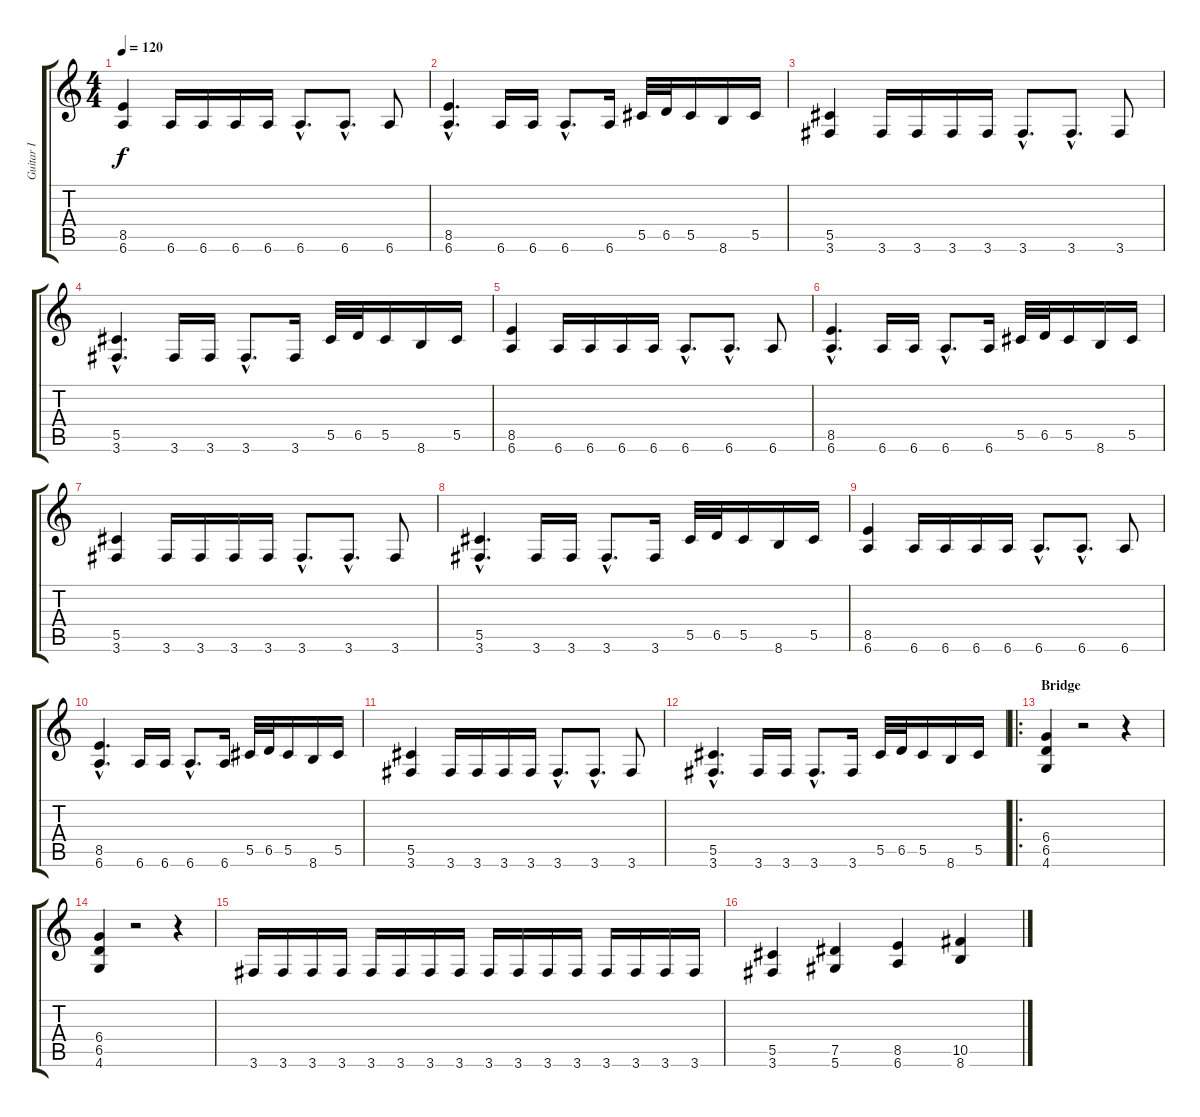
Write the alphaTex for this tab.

\track ("Guitar I" "Guitar I") {instrument distortionguitar}
\staff {score tabs}
\tuning (Eb4 Bb3 Gb3 Db3 Ab2 Eb2) {hide}
\ts (4 4)
\tempo 120
\clef g2
\ks c
(8.5 6.6).4{dy f volume 13} 6.6.16 6.6.16 6.6.16 6.6.16 6.6{hac}.8{d} 6.6{hac}.8{d} 6.6.8 |
(8.5{hac} 6.6{hac}).4{d} 6.6.16 6.6.16 6.6{hac}.8{d} 6.6.16 5.5.32 6.5.32 5.5.16 8.6.16 5.5.16 |
(5.5 3.6).4 3.6.16 3.6.16 3.6.16 3.6.16 3.6{hac}.8{d} 3.6{hac}.8{d} 3.6.8 |
(5.5{hac} 3.6{hac}).4{d} 3.6.16 3.6.16 3.6{hac}.8{d} 3.6.16 5.5.32 6.5.32 5.5.16 8.6.16 5.5.16 |
(8.5 6.6).4{volume 13} 6.6.16 6.6.16 6.6.16 6.6.16 6.6{hac}.8{d} 6.6{hac}.8{d} 6.6.8 |
(8.5{hac} 6.6{hac}).4{d} 6.6.16 6.6.16 6.6{hac}.8{d} 6.6.16 5.5.32 6.5.32 5.5.16 8.6.16 5.5.16 |
(5.5 3.6).4 3.6.16 3.6.16 3.6.16 3.6.16 3.6{hac}.8{d} 3.6{hac}.8{d} 3.6.8 |
(5.5{hac} 3.6{hac}).4{d} 3.6.16 3.6.16 3.6{hac}.8{d} 3.6.16 5.5.32 6.5.32 5.5.16 8.6.16 5.5.16 |
(8.5 6.6).4{volume 13} 6.6.16 6.6.16 6.6.16 6.6.16 6.6{hac}.8{d} 6.6{hac}.8{d} 6.6.8 |
(8.5{hac} 6.6{hac}).4{d} 6.6.16 6.6.16 6.6{hac}.8{d} 6.6.16 5.5.32 6.5.32 5.5.16 8.6.16 5.5.16 |
(5.5 3.6).4 3.6.16 3.6.16 3.6.16 3.6.16 3.6{hac}.8{d} 3.6{hac}.8{d} 3.6.8 |
(5.5{hac} 3.6{hac}).4{d} 3.6.16 3.6.16 3.6{hac}.8{d} 3.6.16 5.5.32 6.5.32 5.5.16 8.6.16 5.5.16 |
\ro
\section ("" "Bridge")
(6.4 6.5 4.6).4 r.2 r.4 |
(6.4 6.5 4.6).4 r.2 r.4 |
3.6.16 3.6.16 3.6.16 3.6.16 3.6.16 3.6.16 3.6.16 3.6.16 3.6.16 3.6.16 3.6.16 3.6.16 3.6.16 3.6.16 3.6.16 3.6.16 |
(5.5 3.6).4 (7.5 5.6).4 (8.5 6.6).4 (10.5 8.6).4
